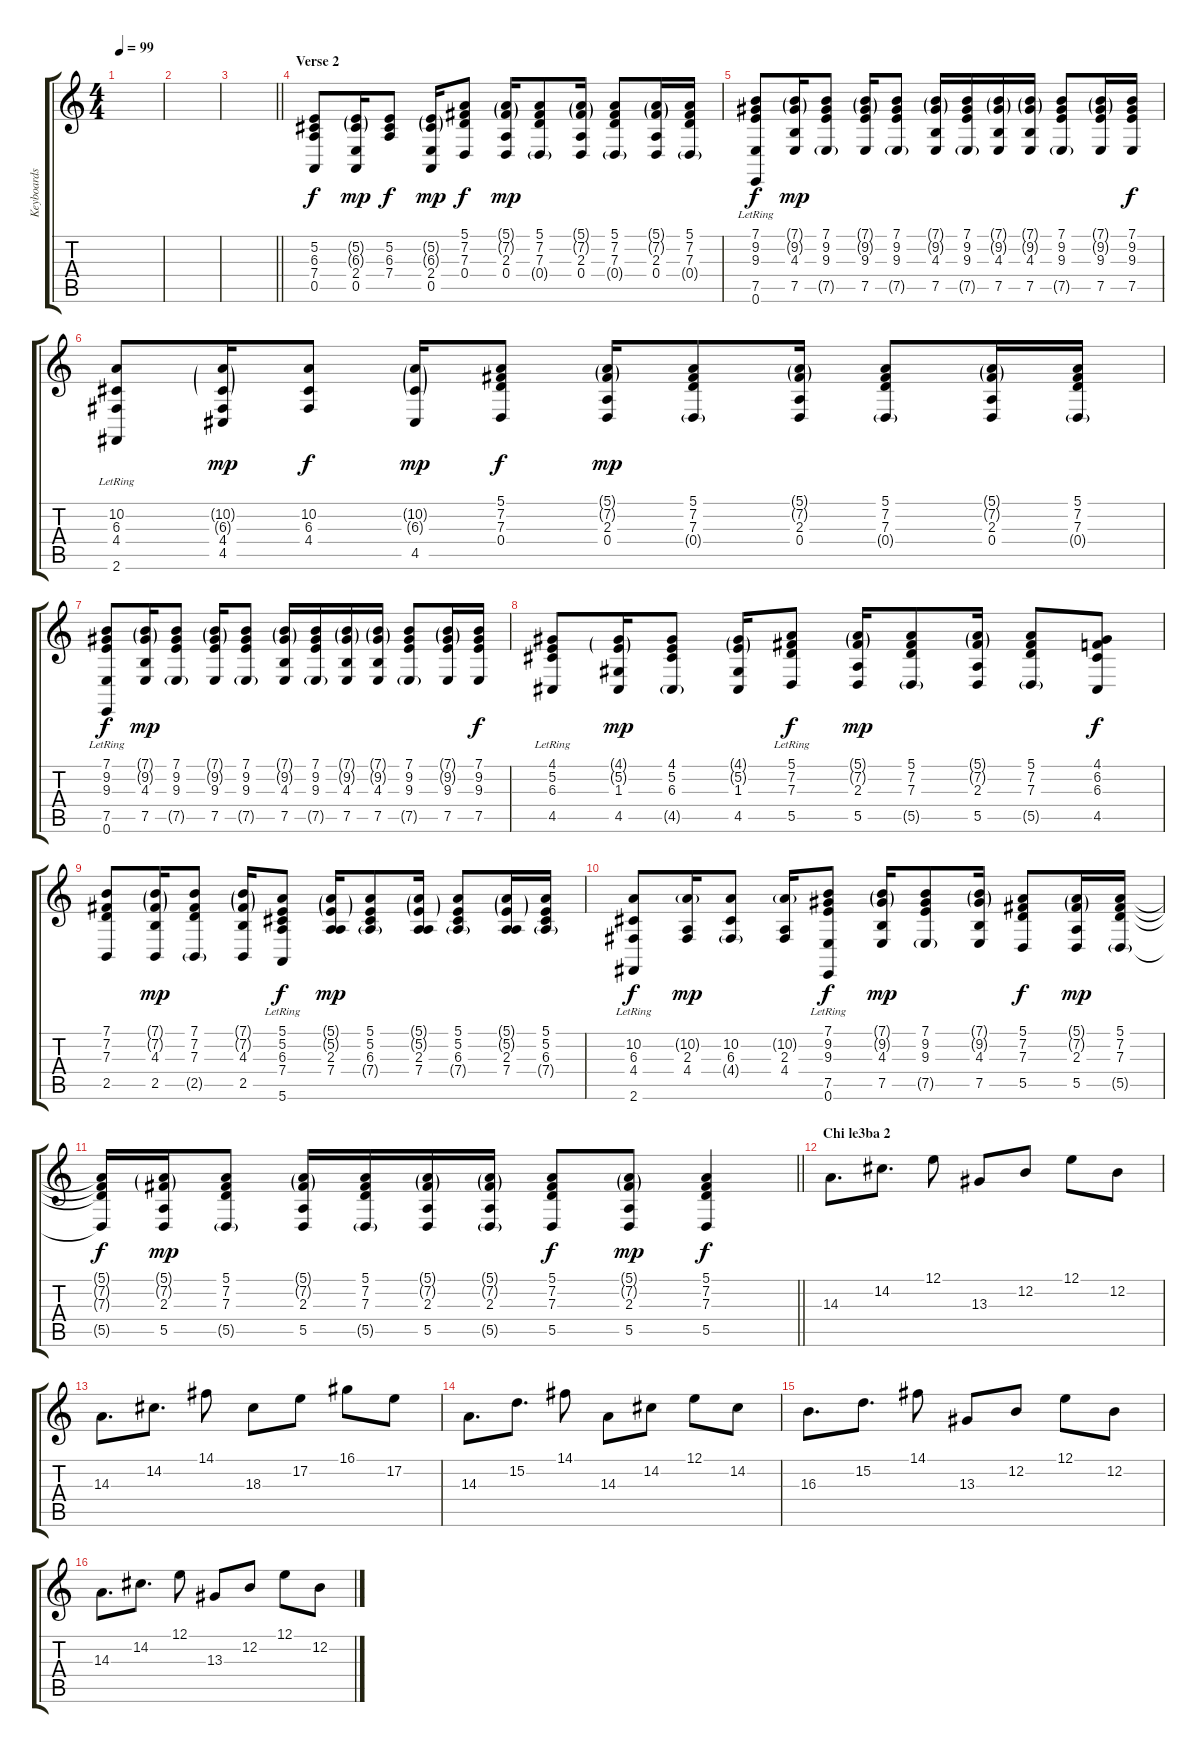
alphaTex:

\track ("Keyboards" "Keyboards") {instrument fx4atmosphere}
\staff {score tabs}
\tuning (E4 B3 G3 D3 A2 E2) {hide}
\ts (4 4)
\tempo 99
\clef g2
\ks c
|
|
\barLineRight lightlight
|
\section ("" "Verse 2")
(5.2 6.3 7.4 0.5).8{dy f volume 6 balance 13} (5.2{g} 6.3{g} 2.4 0.5).16{dy mp} (5.2 6.3 7.4).8{dy f} (5.2{g} 6.3{g} 2.4 0.5).16{dy mp} (5.1 7.2 7.3 0.4).8{dy f} (5.1{g} 7.2{g} 2.3 0.4).16{dy mp} (5.1 7.2 7.3 0.4{g}).8 (5.1{g} 7.2{g} 2.3 0.4).16 (5.1 7.2 7.3 0.4{g}).8 (5.1{g} 7.2{g} 2.3 0.4).16 (5.1 7.2 7.3 0.4{g}).16 |
(7.1 9.2 9.3 7.5 0.6{lr}).8{dy f} (7.1{g} 9.2{g} 4.3 7.5).16{dy mp} (7.1 9.2 9.3 7.5{g}).8 (7.1{g} 9.2{g} 9.3 7.5).16 (7.1 9.2 9.3 7.5{g}).8 (7.1{g} 9.2{g} 4.3 7.5).16 (7.1 9.2 9.3 7.5{g}).16 (7.1{g} 9.2{g} 4.3 7.5).16 (7.1{g} 9.2{g} 4.3 7.5).16 (7.1 9.2 9.3 7.5{g}).8 (7.1{g} 9.2{g} 9.3 7.5).16 (7.1 9.2 9.3 7.5).16{dy f} |
(10.2 6.3 4.4 2.6{lr}).8 (10.2{g} 6.3{g} 4.4 4.5).16{dy mp} (10.2 6.3 4.4).8{dy f} (10.2{g} 6.3{g} 4.5).16{dy mp} (5.1 7.2 7.3 0.4).8{dy f} (5.1{g} 7.2{g} 2.3 0.4).16{dy mp} (5.1 7.2 7.3 0.4{g}).8 (5.1{g} 7.2{g} 2.3 0.4).16 (5.1 7.2 7.3 0.4{g}).8 (5.1{g} 7.2{g} 2.3 0.4).16 (5.1 7.2 7.3 0.4{g}).16 |
(7.1 9.2 9.3 7.5{lr} 0.6{lr}).8{dy f} (7.1{g} 9.2{g} 4.3 7.5).16{dy mp} (7.1 9.2 9.3 7.5{g}).8 (7.1{g} 9.2{g} 9.3 7.5).16 (7.1 9.2 9.3 7.5{g}).8 (7.1{g} 9.2{g} 4.3 7.5).16 (7.1 9.2 9.3 7.5{g}).16 (7.1{g} 9.2{g} 4.3 7.5).16 (7.1{g} 9.2{g} 4.3 7.5).16 (7.1 9.2 9.3 7.5{g}).8 (7.1{g} 9.2{g} 9.3 7.5).16 (7.1 9.2 9.3 7.5).16{dy f} |
(4.1 5.2 6.3 4.5{lr}).8 (4.1{g} 5.2{g} 1.3 4.5).16{dy mp} (4.1 5.2 6.3 4.5{g}).8 (4.1{g} 5.2{g} 1.3 4.5).16 (5.1 7.2 7.3 5.5{lr}).8{dy f} (5.1{g} 7.2{g} 2.3 5.5).16{dy mp} (5.1 7.2 7.3 5.5{g}).8 (5.1{g} 7.2{g} 2.3 5.5).16 (5.1 7.2 7.3 5.5{g}).8 (4.1 6.2 6.3 4.5).8{dy f} |
(7.1 7.2 7.3 2.5).8 (7.1{g} 7.2{g} 4.3 2.5).16{dy mp} (7.1 7.2 7.3 2.5{g}).8 (7.1{g} 7.2{g} 4.3 2.5).16 (5.1 5.2 6.3 7.4 5.6{lr}).8{dy f} (5.1{g} 5.2{g} 2.3 7.4).16{dy mp} (5.1 5.2 6.3 7.4{g}).8 (5.1{g} 5.2{g} 2.3 7.4).16 (5.1 5.2 6.3 7.4{g}).8 (5.1{g} 5.2{g} 2.3 7.4).16 (5.1 5.2 6.3 7.4{g}).16 |
(10.2 6.3 4.4 2.6{lr}).8{dy f} (10.2{g} 2.3 4.4).16{dy mp} (10.2 6.3 4.4{g}).8 (10.2{g} 2.3 4.4).16 (7.1 9.2 9.3 7.5 0.6{lr}).8{dy f} (7.1{g} 9.2{g} 4.3 7.5).16{dy mp} (7.1 9.2 9.3 7.5{g}).8 (7.1{g} 9.2{g} 4.3 7.5).16 (5.1 7.2 7.3 5.5).8{dy f} (5.1{g} 7.2{g} 2.3 5.5).16{dy mp} (5.1 7.2 7.3 5.5{g}).16 |
\barLineRight lightlight
(5.1{t} 7.2{t} 7.3{t} 5.5{t}).16{dy f} (5.1{g} 7.2{g} 2.3 5.5).16{dy mp} (5.1 7.2 7.3 5.5{g}).8 (5.1{g} 7.2{g} 2.3 5.5).16 (5.1 7.2 7.3 5.5{g}).16 (5.1{g} 7.2{g} 2.3 5.5).16 (5.1{g} 7.2{g} 2.3 5.5{g}).16 (5.1 7.2 7.3 5.5).8{dy f} (5.1{g} 7.2{g} 2.3 5.5).8{dy mp} (5.1 7.2 7.3 5.5).4{dy f} |
\section ("" "Chi le3ba 2")
14.3.8{d volume 6} 14.2.8{d} 12.1.8 13.3.8 12.2.8 12.1.8 12.2.8 |
14.3.8{d} 14.2.8{d} 14.1.8 18.3.8 17.2.8 16.1.8 17.2.8 |
14.3.8{d} 15.2.8{d} 14.1.8 14.3.8 14.2.8 12.1.8 14.2.8 |
16.3.8{d} 15.2.8{d} 14.1.8 13.3.8 12.2.8 12.1.8 12.2.8 |
14.3.8{d} 14.2.8{d} 12.1.8 13.3.8 12.2.8 12.1.8 12.2.8
